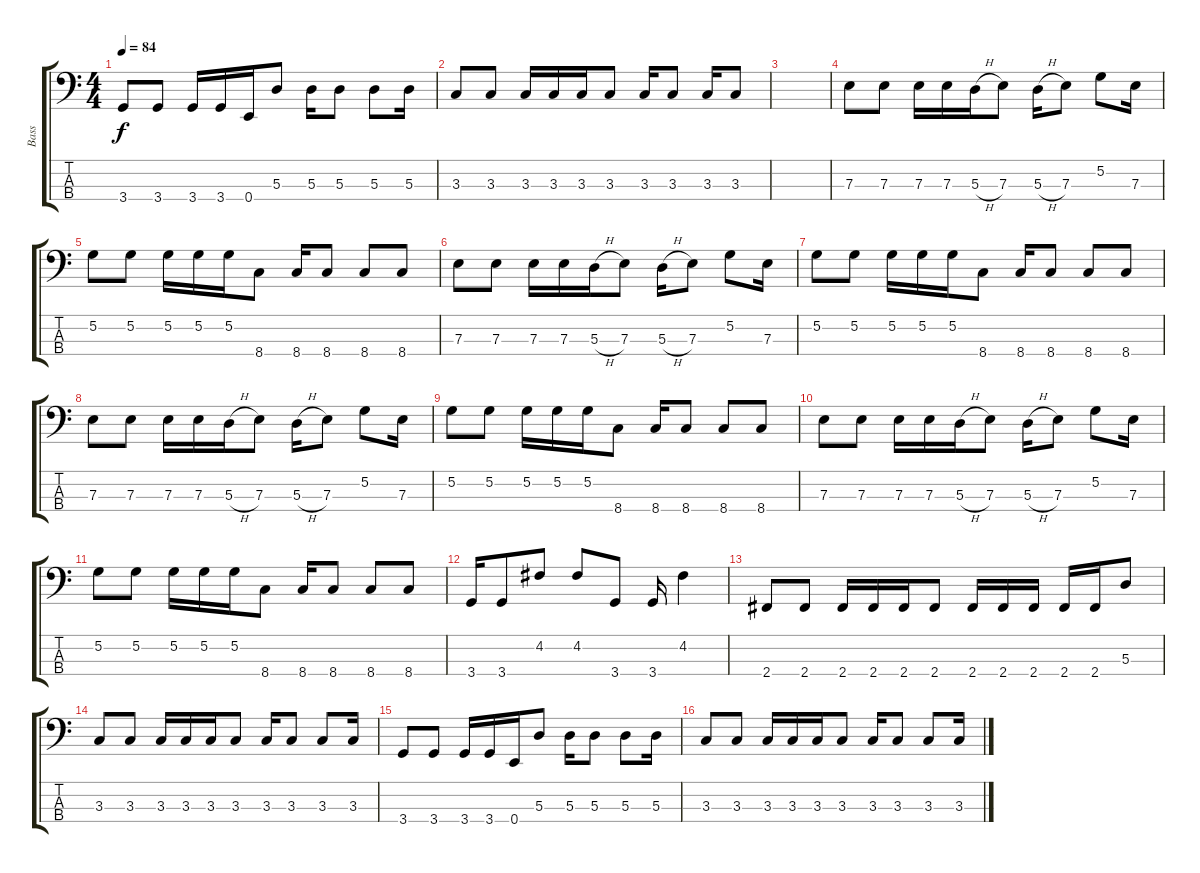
\track ("Bass" "Bass") {instrument electricbasspick}
\staff {score tabs}
\tuning (G2 D2 A1 E1) {hide}
\ts (4 4)
\tempo 84
\clef f4
\ks c
3.4.8{dy f} 3.4.8 3.4.16 3.4.16 0.4.16 5.3.8 5.3.16 5.3.8 5.3.8 5.3.16 |
3.3.8 3.3.8 3.3.16 3.3.16 3.3.16 3.3.8 3.3.16 3.3.8 3.3.16 3.3.8 |
|
7.3.8 7.3.8 7.3.16 7.3.16 5.3{h}.16 7.3.8 5.3{h}.16 7.3.8 5.2.8 7.3.16 |
5.2.8 5.2.8 5.2.16 5.2.16 5.2.16 8.4.8 8.4.16 8.4.8 8.4.8 8.4.8 |
7.3.8 7.3.8 7.3.16 7.3.16 5.3{h}.16 7.3.8 5.3{h}.16 7.3.8 5.2.8 7.3.16 |
5.2.8 5.2.8 5.2.16 5.2.16 5.2.16 8.4.8 8.4.16 8.4.8 8.4.8 8.4.8 |
7.3.8 7.3.8 7.3.16 7.3.16 5.3{h}.16 7.3.8 5.3{h}.16 7.3.8 5.2.8 7.3.16 |
5.2.8 5.2.8 5.2.16 5.2.16 5.2.16 8.4.8 8.4.16 8.4.8 8.4.8 8.4.8 |
7.3.8 7.3.8 7.3.16 7.3.16 5.3{h}.16 7.3.8 5.3{h}.16 7.3.8 5.2.8 7.3.16 |
5.2.8 5.2.8 5.2.16 5.2.16 5.2.16 8.4.8 8.4.16 8.4.8 8.4.8 8.4.8 |
3.4.16 3.4.8 4.2.8 4.2.8 3.4.8 3.4.16 4.2.4 |
2.4.8 2.4.8 2.4.16 2.4.16 2.4.16 2.4.8 2.4.16 2.4.16 2.4.16 2.4.16 2.4.16 5.3.8 |
3.3.8 3.3.8 3.3.16 3.3.16 3.3.16 3.3.8 3.3.16 3.3.8 3.3.8 3.3.16 |
3.4.8 3.4.8 3.4.16 3.4.16 0.4.16 5.3.8 5.3.16 5.3.8 5.3.8 5.3.16 |
3.3.8 3.3.8 3.3.16 3.3.16 3.3.16 3.3.8 3.3.16 3.3.8 3.3.8 3.3.16
